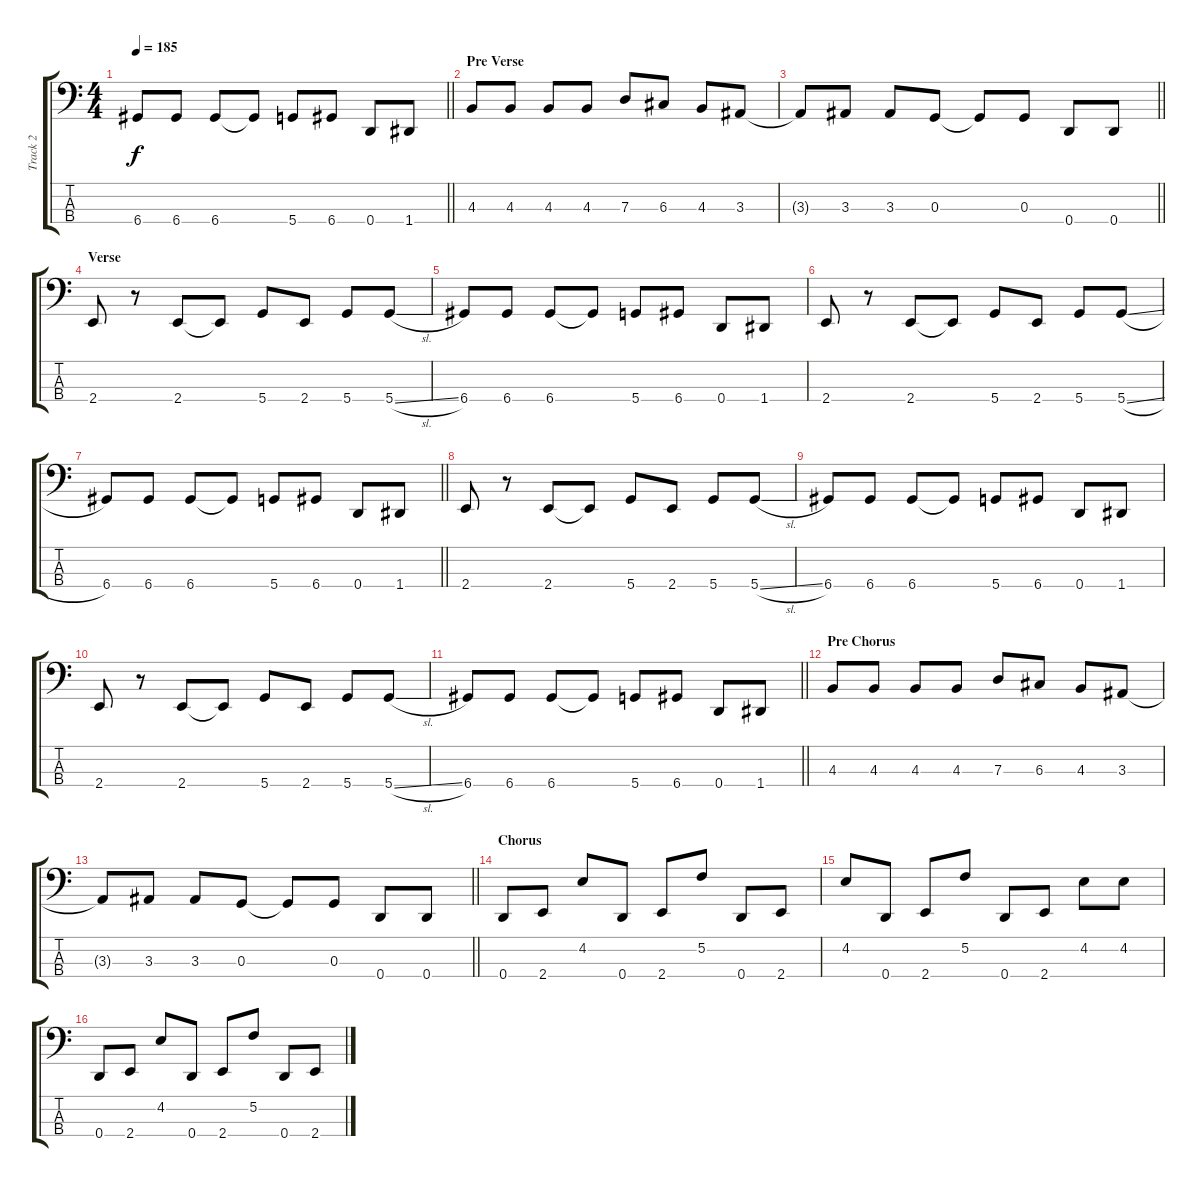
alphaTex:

\track ("Track 2" "Track 2") {instrument electricbasspick}
\staff {score tabs}
\tuning (F2 C2 G1 D1) {hide}
\ts (4 4)
\tempo 185
\clef f4
\barLineRight lightlight
\ks c
6.4.8{dy f} 6.4.8 6.4.8 6.4{t}.8 5.4.8 6.4.8 0.4.8 1.4.8 |
\section ("" "Pre Verse")
4.3.8 4.3.8 4.3.8 4.3.8 7.3.8 6.3.8 4.3.8 3.3.8 |
\barLineRight lightlight
3.3{t}.8 3.3.8 3.3.8 0.3.8 0.3{t}.8 0.3.8 0.4.8 0.4.8 |
\section ("" "Verse")
2.4.8{instrument electricbasspick} r.8 2.4.8 2.4{t}.8 5.4.8 2.4.8 5.4.8 5.4{sl}.8 |
6.4.8 6.4.8 6.4.8 6.4{t}.8 5.4.8 6.4.8 0.4.8 1.4.8 |
2.4.8 r.8 2.4.8 2.4{t}.8 5.4.8 2.4.8 5.4.8 5.4{sl}.8 |
\barLineRight lightlight
6.4.8 6.4.8 6.4.8 6.4{t}.8 5.4.8 6.4.8 0.4.8 1.4.8 |
2.4.8 r.8 2.4.8 2.4{t}.8 5.4.8 2.4.8 5.4.8 5.4{sl}.8 |
6.4.8 6.4.8 6.4.8 6.4{t}.8 5.4.8 6.4.8 0.4.8 1.4.8 |
2.4.8 r.8 2.4.8 2.4{t}.8 5.4.8 2.4.8 5.4.8 5.4{sl}.8 |
\barLineRight lightlight
6.4.8 6.4.8 6.4.8 6.4{t}.8 5.4.8 6.4.8 0.4.8 1.4.8 |
\section ("" "Pre Chorus")
4.3.8 4.3.8 4.3.8 4.3.8 7.3.8 6.3.8 4.3.8 3.3.8 |
\barLineRight lightlight
3.3{t}.8 3.3.8 3.3.8 0.3.8 0.3{t}.8 0.3.8 0.4.8 0.4.8 |
\section ("" "Chorus")
0.4.8 2.4.8 4.2.8 0.4.8 2.4.8 5.2.8 0.4.8 2.4.8 |
4.2.8 0.4.8 2.4.8 5.2.8 0.4.8 2.4.8 4.2.8 4.2.8 |
0.4.8 2.4.8 4.2.8 0.4.8 2.4.8 5.2.8 0.4.8 2.4.8
